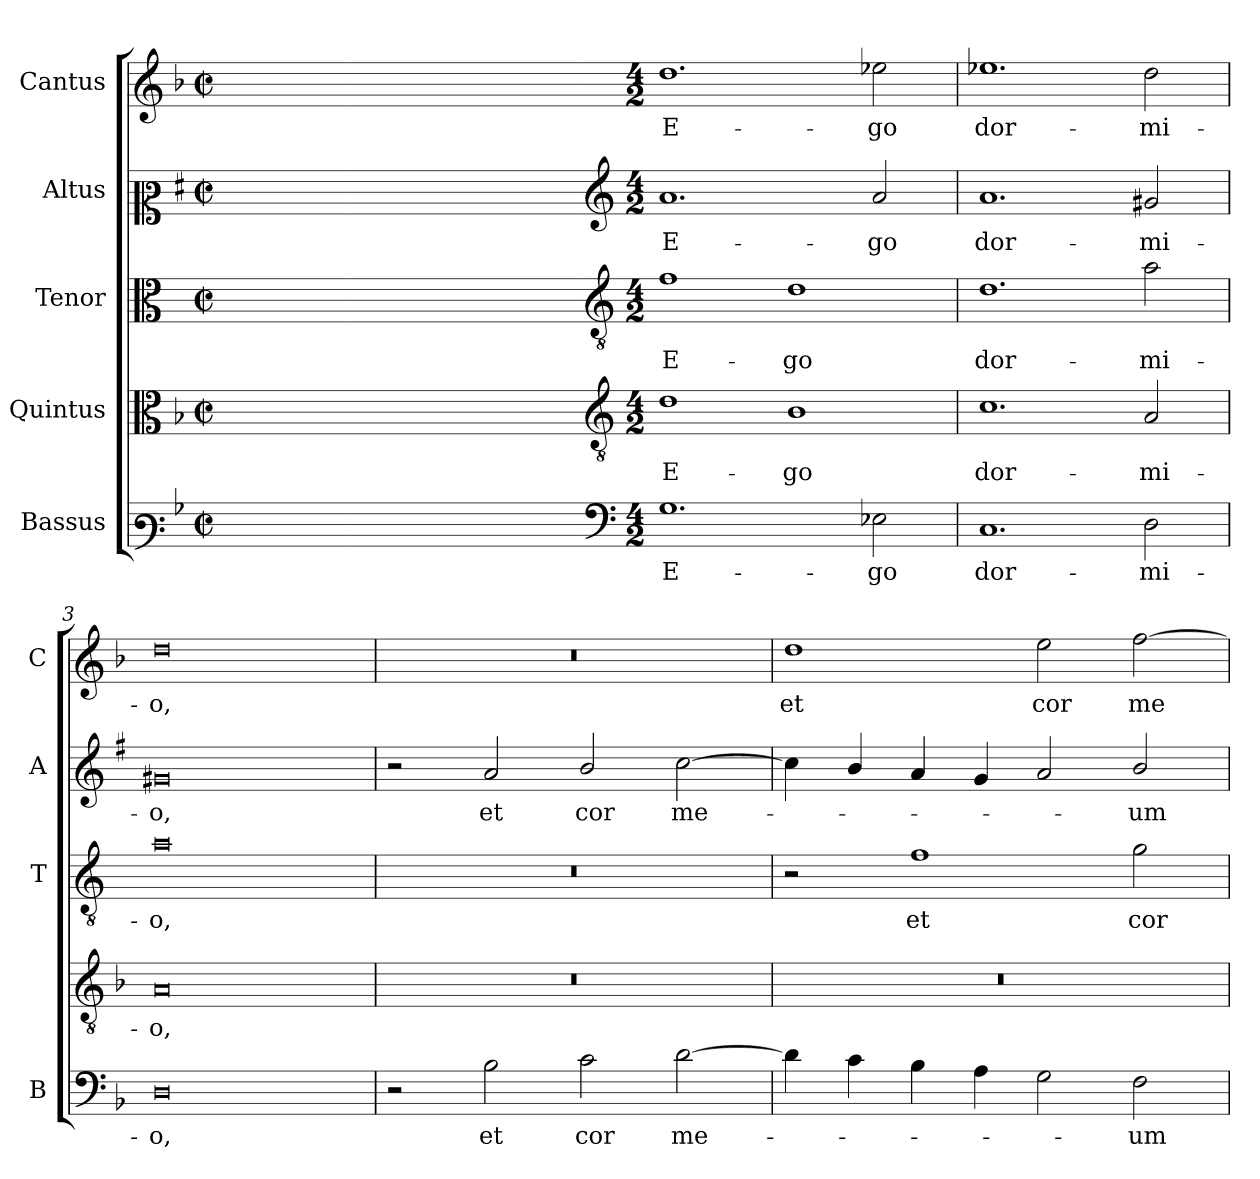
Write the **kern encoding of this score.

**kern	**text	**kern	**text	**kern	**text	**kern	**text	**kern	**text
*part5	*part5	*part4	*part4	*part3	*part3	*part2	*part2	*part1	*part1
*staff5	*staff5	*staff4	*staff4	*staff3	*staff3	*staff2	*staff2	*staff1	*staff1
*I"Bassus	*	*I"Quintus	*	*I"Tenor	*	*I"Altus	*	*I"Cantus	*
*I'B	*	*	*	*I'T	*	*I'A	*	*I'C	*
*clefF3	*	*clefC3	*	*clefC3	*	*clefC2	*	*clefG2	*
*	*	*	*	*ITrd4c7	*	*ITrd1c2	*	*	*
*k[b-]	*	*k[b-]	*	*k[b-]	*	*k[b-]	*	*k[b-]	*
*F:	*	*F:	*	*F:	*	*F:	*	*F:	*
*M2/2	*	*M2/2	*	*M2/2	*	*M2/2	*	*M2/2	*
*met(c|)	*	*met(c|)	*	*met(c|)	*	*met(c|)	*	*met(c|)	*
=	=	=	=	=	=	=	=	=	=
1ryy	.	1ryy	.	1ryy	.	1ryy	.	1ryy	.
=1X-	=1X-	=1X-	=1X-	=1X-	=1X-	=1X-	=1X-	=1X-	=1X-
4ryy	.	4ryy	.	4ryy	.	4ryy	.	4ryy	.
4ryy	.	4ryy	.	4ryy	.	4ryy	.	4ryy	.
4ryy	.	4ryy	.	4ryy	.	4ryy	.	4ryy	.
4ryy	.	4ryy	.	4ryy	.	4ryy	.	4ryy	.
=1-	=1-	=1-	=1-	=1-	=1-	=1-	=1-	=1-	=1-
*clefF4	*	*clefGv2	*	*clefGv2	*	*clefG2	*	*	*
*M4/2	*	*M4/2	*	*M4/2	*	*M4/2	*	*M4/2	*
!	!LO:LY:b	!	!LO:LY:b	!	!LO:LY:b	!	!LO:LY:b	!	!LO:LY:b
1.G	E-	1d	E-	1B-	E-	1.g	E-	1.dd	E-
!	!	!	!LO:LY:b	!	!LO:LY:b	!	!	!	!
.	.	1B-	-go	1G	-go	.	.	.	.
!	!LO:LY:b	!	!	!	!	!	!LO:LY:b	!	!LO:LY:b
2E-X\	-go	.	.	.	.	2g/	-go	2ee-X\	-go
=2	=2	=2	=2	=2	=2	=2	=2	=2	=2
!	!LO:LY:b	!	!LO:LY:b	!	!LO:LY:b	!	!LO:LY:b	!	!LO:LY:b
1.C	dor-	1.c	dor-	1.G	dor-	1.g	dor-	1.ee-X	dor-
!	!LO:LY:b	!	!LO:LY:b	!	!LO:LY:b	!	!LO:LY:b	!	!LO:LY:b
2D\	-mi-	2A/	-mi-	2d\	-mi-	2f#X/	-mi-	2dd\	-mi-
=3	=3	=3	=3	=3	=3	=3	=3	=3	=3
!	!LO:LY:b	!	!LO:LY:b	!	!LO:LY:b	!	!LO:LY:b	!	!LO:LY:b
0D	-o,	0A	-o,	0d	-o,	0f#X	-o,	0dd	-o,
=4	=4	=4	=4	=4	=4	=4	=4	=4	=4
2r	.	0r	.	0r	.	2r	.	0r	.
!	!LO:LY:b	!	!	!	!	!	!LO:LY:b	!	!
2B-\	et	.	.	.	.	2g/	et	.	.
!	!LO:LY:b	!	!	!	!	!	!LO:LY:b	!	!
2c\	cor	.	.	.	.	2a/	cor	.	.
!	!LO:LY:b	!	!	!	!	!	!LO:LY:b	!	!
[2d\	me-	.	.	.	.	[2b-\	me-	.	.
=5	=5	=5	=5	=5	=5	=5	=5	=5	=5
!	!	!	!	!	!	!	!	!	!LO:LY:b
4d\]	.	0r	.	2r	.	4b-\]	.	1dd	et
4c\	.	.	.	.	.	4a/	.	.	.
!	!	!	!	!	!LO:LY:b	!	!	!	!
4B-\	.	.	.	1B-	et	4g/	.	.	.
4A\	.	.	.	.	.	4f/	.	.	.
!	!	!	!	!	!	!	!	!	!LO:LY:b
2G\	.	.	.	.	.	2g/	.	2ee\	cor
!	!LO:LY:b	!	!	!	!LO:LY:b	!	!LO:LY:b	!	!LO:LY:b
2F\	-um	.	.	2c\	cor	2a/	-um	[2ff\	me-
=	=	=	=	=	=	=	=	=	=
*-	*-	*-	*-	*-	*-	*-	*-	*-	*-
